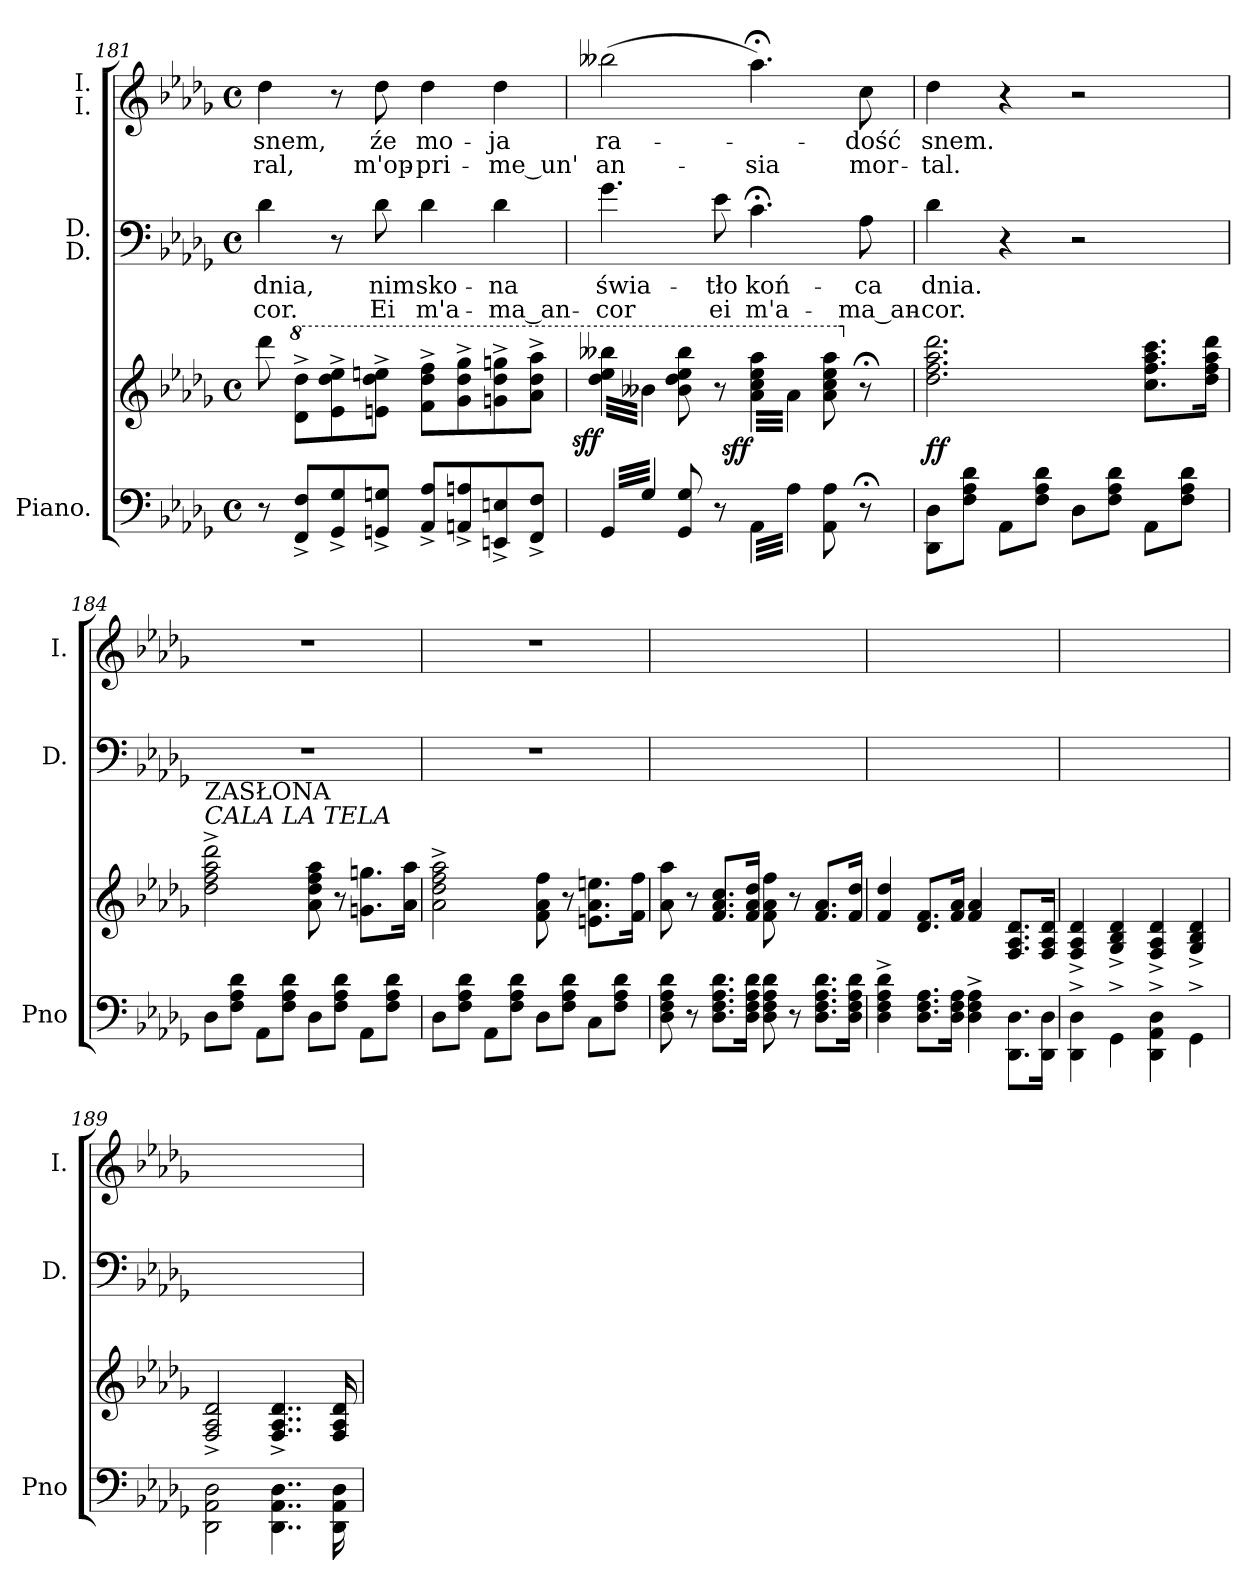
**kern	**kern	**dynam	**kern	**text	**text	**kern	**text	**text
*part3	*part3	*part3	*part2	*part2	*part2	*part1	*part1	*part1
*staff4	*staff3	*staff3/4	*staff2	*staff2	*staff2	*staff1	*staff1	*staff1
*I"Piano.	*	*	*I"D.\nD.	*	*	*I"I.\nI.	*	*
*I'Pno	*	*	*I'D.	*	*	*I'I.	*	*
*clefF4	*clefG2	*	*clefF4	*	*	*clefG2	*	*
*	*	*	*	*	*	*ITrd8c12	*	*
*k[b-e-a-d-g-]	*k[b-e-a-d-g-]	*	*k[b-e-a-d-g-]	*	*	*k[b-e-a-d-g-]	*	*
*M4/4	*M4/4	*	*M4/4	*	*	*M4/4	*	*
*met(c)	*met(c)	*	*met(c)	*	*	*met(c)	*	*
=181	=181	=181	=181	=181	=181	=181	=181	=181
8r	8ddd-\	.	4d-\	dnia,	cor.	4d-\	snem,	-ral,
*	*8va	*	*	*	*	*	*	*
8FF^/ 8F^/L	8dd-^\ 8ddd-^\L	.	.	.	.	.	.	.
8GG-^/ 8G-^/	8ee-^\ 8ddd-^\ 8eee-^\	.	8r	.	.	8r	.	.
8GGn^/ 8Gn^/J	8een^\ 8ddd-^\ 8eeen^\J	.	8d-\	nim	Ei	8d-\	źe	m'op-
8AA-^/ 8A-^/L	8ff^\ 8ddd-^\ 8fff^\L	.	4d-\	sko-	m'a-	4d-\	mo-	-pri-
8AAn^/ 8An^/	8gg-^\ 8ddd-^\ 8ggg-^\	.	.	.	.	.	.	.
8EEn^/ 8En^/	8ggn^\ 8ddd-^\ 8gggn^\	.	4d-\	-na	-ma_an-	4d-\	-ja	-me_un'
8FF^/ 8F^/J	8aa-^\ 8ddd-^\ 8aaa-^\J	.	.	.	.	.	.	.
=182	=182	=182	=182	=182	=182	=182	=182	=182
!	!	!LO:DY:rj	!	!	!	!	!	!
*tremolo	*	*	*	*	*	*	*	*
*	*tremolo	*	*	*	*	*	*	*
32GG-/LLL	32ddd-\ 32eee-\ 32bbb--X\LLL	sff	4.g-\	świa-	-cor	(2b--X\	ra-	an-
32G-/	32bb--X\	.	.	.	.	.	.	.
32GG-/	32ddd-\ 32eee-\ 32bbb--X\	.	.	.	.	.	.	.
32G-/	32bb--X\	.	.	.	.	.	.	.
32GG-/	32ddd-\ 32eee-\ 32bbb--X\	.	.	.	.	.	.	.
32G-/	32bb--X\	.	.	.	.	.	.	.
32GG-/	32ddd-\ 32eee-\ 32bbb--X\	.	.	.	.	.	.	.
32G-/JJJ	32bb--X\JJJ	.	.	.	.	.	.	.
*	*Xtremolo	*	*	*	*	*	*	*
*Xtremolo	*	*	*	*	*	*	*	*
8GG-/ 8G-/	8bb--\ 8ddd-\ 8eee-\ 8bbb--\	.	.	.	.	.	.	.
.	.	.	.	.	.	.	.	.
.	.	.	.	.	.	.	.	.
.	.	.	.	.	.	.	.	.
8r	8r	.	8e-\	-tło	ei	.	.	.
!	!	!LO:DY:rj	!	!	!	!	!	!
*tremolo	*	*	*	*	*	*	*	*
*	*tremolo	*	*	*	*	*	*	*
32AA-\LLL	32aa-\ 32ccc\ 32eee-\ 32aaa-\LLL	sff	4.c;<\	koń-	m'a-	4.a-;<\)	.	-sia
32A-\	32aa-\	.	.	.	.	.	.	.
32AA-\	32aa-\ 32ccc\ 32eee-\ 32aaa-\	.	.	.	.	.	.	.
32A-\	32aa-\	.	.	.	.	.	.	.
32AA-\	32aa-\ 32ccc\ 32eee-\ 32aaa-\	.	.	.	.	.	.	.
32A-\	32aa-\	.	.	.	.	.	.	.
32AA-\	32aa-\ 32ccc\ 32eee-\ 32aaa-\	.	.	.	.	.	.	.
32A-\JJJ	32aa-\JJJ	.	.	.	.	.	.	.
*	*Xtremolo	*	*	*	*	*	*	*
*Xtremolo	*	*	*	*	*	*	*	*
8AA-\ 8A-\	8aa-\ 8ccc\ 8eee-\ 8aaa-\	.	.	.	.	.	.	.
.	.	.	.	.	.	.	.	.
.	.	.	.	.	.	.	.	.
.	.	.	.	.	.	.	.	.
*	*X8va	*	*	*	*	*	*	*
8r;<	8r;<	.	8A-\	-ca	-ma_an-	8c\	-dość	mor-
=183	=183	=183	=183	=183	=183	=183	=183	=183
8DD-\ 8D-\L	2.dd-\ 2.ff\ 2.aa-\ 2.ddd-\	ff	4d-\	dnia.	-cor.	4d-\	snem.	-tal.
8F\ 8A-\ 8d-\J	.	.	.	.	.	.	.	.
8AA-\L	.	.	4r	.	.	4r	.	.
8F\ 8A-\ 8d-\J	.	.	.	.	.	.	.	.
8D-\L	.	.	2r	.	.	2r	.	.
8F\ 8A-\ 8d-\J	.	.	.	.	.	.	.	.
8AA-\L	8.cc\ 8.ff\ 8.aa-\ 8.ccc\L	.	.	.	.	.	.	.
8F\ 8A-\ 8d-\J	.	.	.	.	.	.	.	.
.	16dd-\ 16ff\ 16aa-\ 16ddd-\Jk	.	.	.	.	.	.	.
=184	=184	=184	=184	=184	=184	=184	=184	=184
!	!LO:TX:a:i:t=CALA LA TELA	!	!	!	!	!	!	!
!	!LO:TX:a:t=ZASŁONA	!	!	!	!	!	!	!
8D-\L	2dd-^\ 2ff^\ 2aa-^\ 2ddd-^\	.	1r	.	.	1r	.	.
8F\ 8A-\ 8d-\J	.	.	.	.	.	.	.	.
8AA-\L	.	.	.	.	.	.	.	.
8F\ 8A-\ 8d-\J	.	.	.	.	.	.	.	.
8D-\L	8a-\ 8dd-\ 8ff\ 8aa-\	.	.	.	.	.	.	.
8F\ 8A-\ 8d-\J	8r	.	.	.	.	.	.	.
8AA-\L	8.gn\ 8.ggn\L	.	.	.	.	.	.	.
8F\ 8A-\ 8d-\J	.	.	.	.	.	.	.	.
.	16a-\ 16aa-\Jk	.	.	.	.	.	.	.
=185	=185	=185	=185	=185	=185	=185	=185	=185
8D-\L	2a-^\ 2dd-^\ 2ff^\ 2aa-^\	.	1r	.	.	1r	.	.
8F\ 8A-\ 8d-\J	.	.	.	.	.	.	.	.
8AA-\L	.	.	.	.	.	.	.	.
8F\ 8A-\ 8d-\J	.	.	.	.	.	.	.	.
8D-\L	8f\ 8a-\ 8ff\	.	.	.	.	.	.	.
8F\ 8A-\ 8d-\J	8r	.	.	.	.	.	.	.
8C\L	8.en\ 8.a-\ 8.een\L	.	.	.	.	.	.	.
8F\ 8A-\ 8d-\J	.	.	.	.	.	.	.	.
.	16f\ 16ff\Jk	.	.	.	.	.	.	.
=186	=186	=186	=186	=186	=186	=186	=186	=186
8D-\ 8F\ 8A-\ 8d-\	8a-\ 8aa-\	.	1ryy	.	.	1ryy	.	.
8r	8r	.	.	.	.	.	.	.
8.D-\ 8.F\ 8.A-\ 8.d-\L	8.f/ 8.a-/ 8.cc/L	.	.	.	.	.	.	.
16D-\ 16F\ 16A-\ 16d-\Jk	16f/ 16a-/ 16dd-/Jk	.	.	.	.	.	.	.
8D-\ 8F\ 8A-\ 8d-\	8f\ 8a-\ 8ff\	.	.	.	.	.	.	.
8r	8r	.	.	.	.	.	.	.
8.D-\ 8.F\ 8.A-\ 8.d-\L	8.f/ 8.a-/L	.	.	.	.	.	.	.
16D-\ 16F\ 16A-\ 16d-\Jk	16f/ 16dd-/Jk	.	.	.	.	.	.	.
=187	=187	=187	=187	=187	=187	=187	=187	=187
4D-^\ 4F^\ 4A-^\ 4d-^\	4f/ 4dd-/	.	1ryy	.	.	1ryy	.	.
8.D-\ 8.F\ 8.A-\L	8.d-/ 8.f/L	.	.	.	.	.	.	.
16D-\ 16F\ 16A-\Jk	16f/ 16a-/Jk	.	.	.	.	.	.	.
4D-^\ 4F^\ 4A-^\	4f/ 4a-/	.	.	.	.	.	.	.
8.DD-\ 8.D-\L	8.F/ 8.A-/ 8.d-/L	.	.	.	.	.	.	.
16DD-\ 16D-\Jk	16F/ 16A-/ 16d-/Jk	.	.	.	.	.	.	.
=188	=188	=188	=188	=188	=188	=188	=188	=188
4DD-^<\ 4D-^<\	4F^>/ 4A-^>/ 4d-^>/	.	1ryy	.	.	1ryy	.	.
4GG-^<\	4G-^>/ 4B-^>/ 4d-^>/	.	.	.	.	.	.	.
4DD-^<\ 4AA-^<\ 4D-^<\	4F^>/ 4A-^>/ 4d-^>/	.	.	.	.	.	.	.
4GG-^<\	4G-^>/ 4B-^>/ 4d-^>/	.	.	.	.	.	.	.
=189	=189	=189	=189	=189	=189	=189	=189	=189
2DD-\ 2AA-\ 2D-\	2F^>/ 2A-^>/ 2d-^>/	.	1ryy	.	.	1ryy	.	.
4..DD-\ 4..AA-\ 4..D-\	4..F^>/ 4..A-^>/ 4..d-^>/	.	.	.	.	.	.	.
16DD-\ 16AA-\ 16D-\	16F/ 16A-/ 16d-/	.	.	.	.	.	.	.
=	=	=	=	=	=	=	=	=
*-	*-	*-	*-	*-	*-	*-	*-	*-
